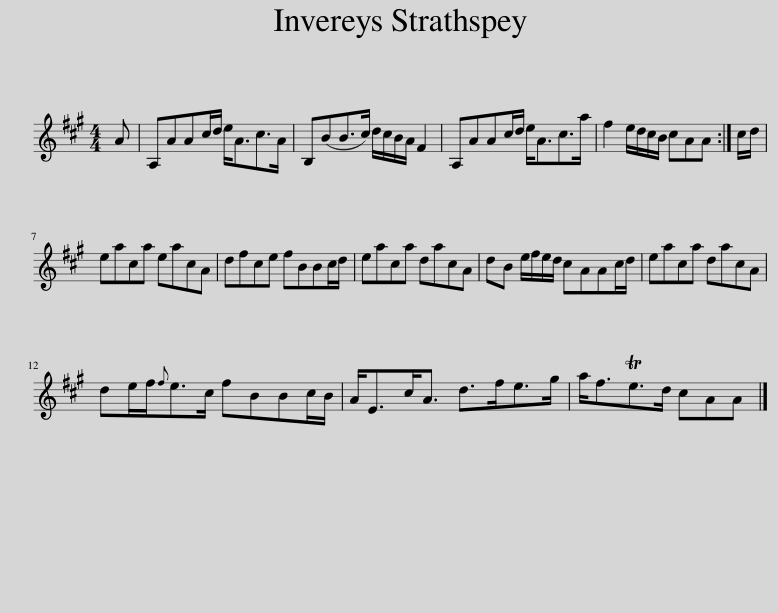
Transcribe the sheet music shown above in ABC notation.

X:1
L:1/8
M:4/4
I:linebreak $
K:A
V:1 treble
V:1
 A | A,AAc/d/ e<Ac>A | B,(BB>c) d/c/B/A/ F2 | A,AAc/d/ e<Ac>a | f2 e/d/c/B/ cAA :| %5
 c/d/ |$ eaca eacA | dfce fBBc/d/ | eaca dacA | dB e/f/e/d/ cAAc/d/ | %10
 eaca dacA |$ de/f/{f}e>c fBBc/B/ | A<Ec<A d>fe>g | a<fTe>d cAA |] %14
